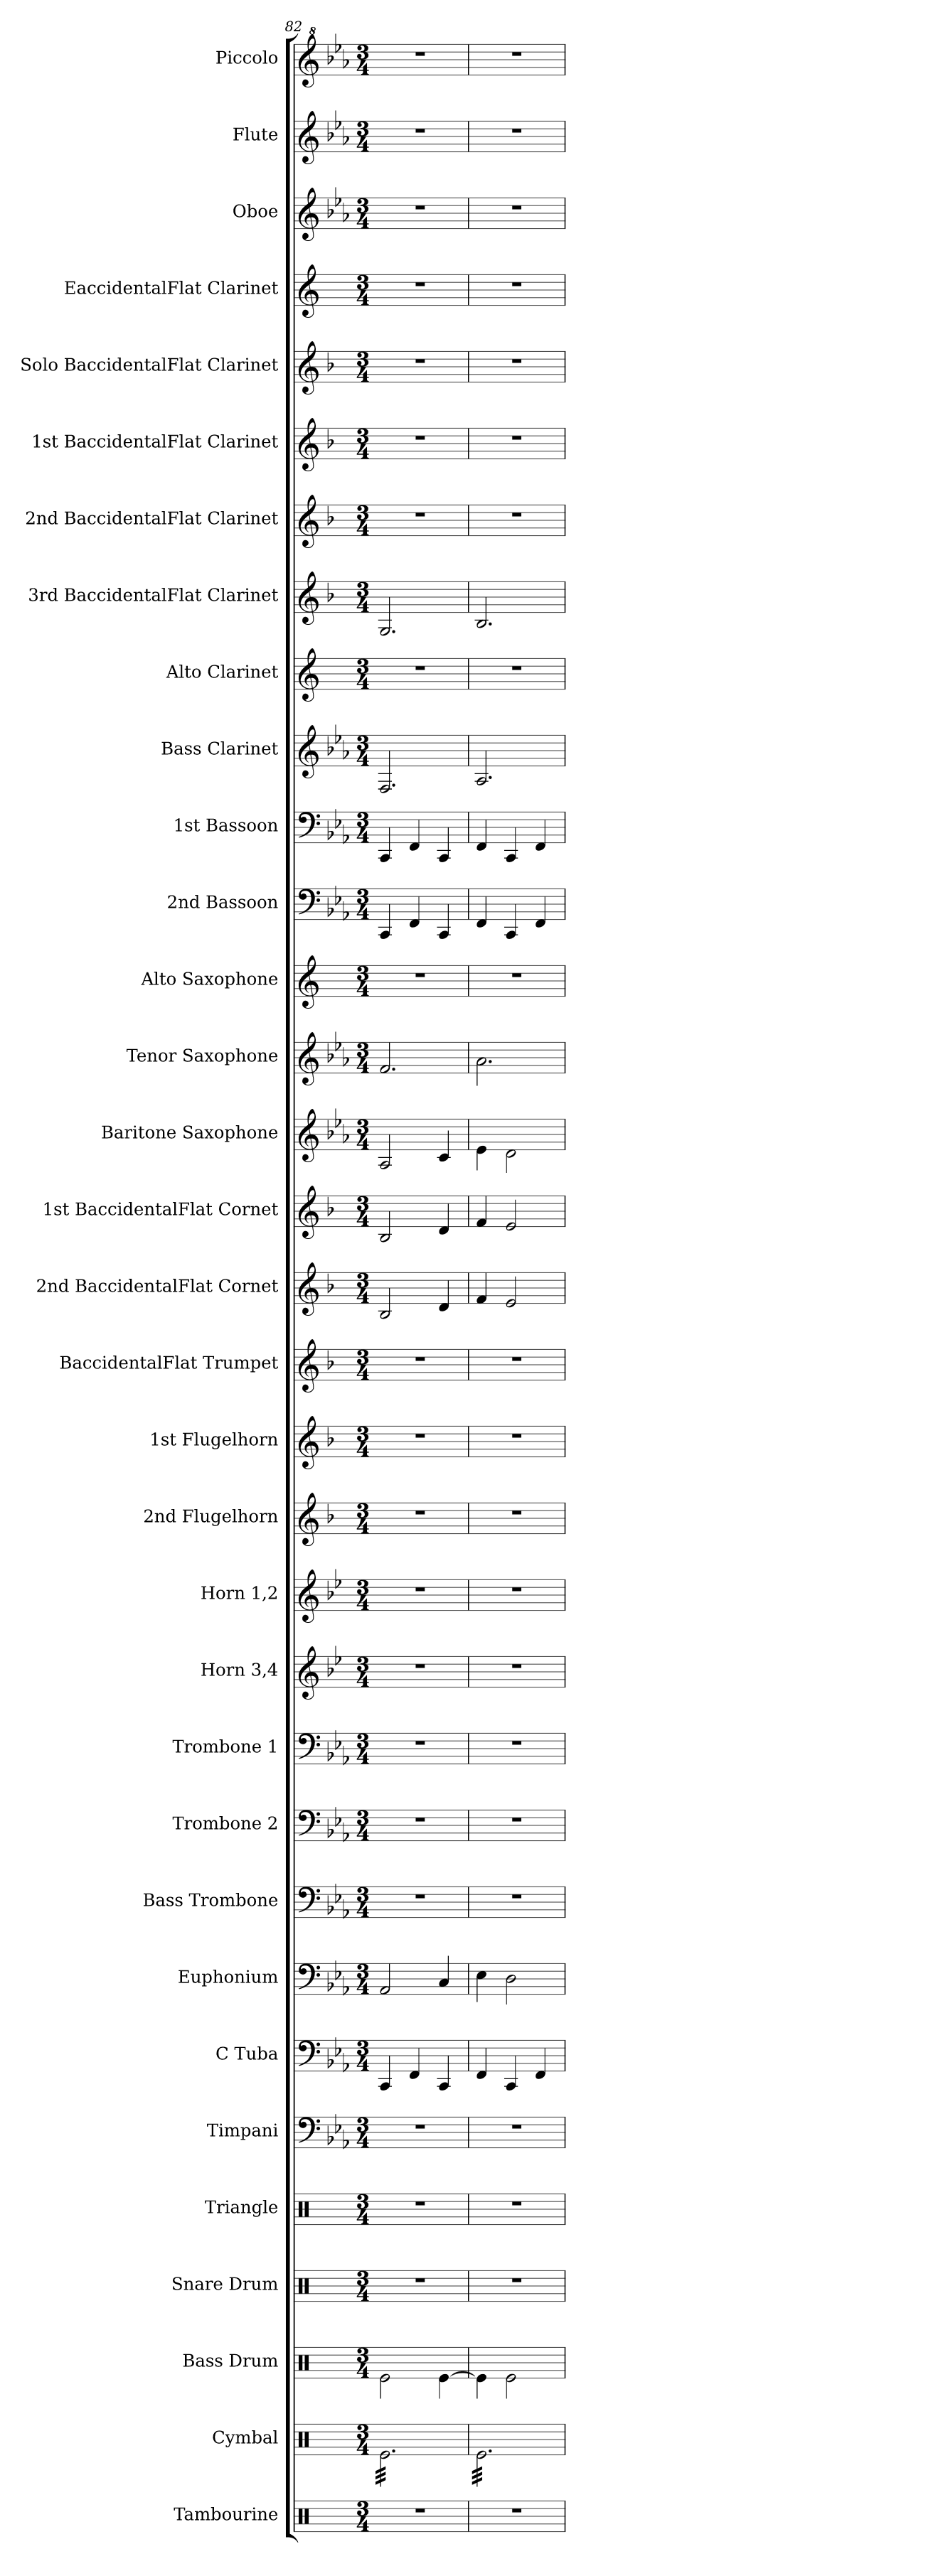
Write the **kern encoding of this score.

**kern	**kern	**kern	**kern	**kern	**kern	**kern	**kern	**kern	**kern	**kern	**kern	**kern	**kern	**kern	**kern	**kern	**kern	**kern	**kern	**kern	**kern	**kern	**kern	**kern	**kern	**kern	**kern	**kern	**kern	**kern	**kern	**kern
*part33	*part32	*part31	*part30	*part29	*part28	*part27	*part26	*part25	*part24	*part23	*part22	*part21	*part20	*part19	*part18	*part17	*part16	*part15	*part14	*part13	*part12	*part11	*part10	*part9	*part8	*part7	*part6	*part5	*part4	*part3	*part2	*part1
*staff33	*staff32	*staff31	*staff30	*staff29	*staff28	*staff27	*staff26	*staff25	*staff24	*staff23	*staff22	*staff21	*staff20	*staff19	*staff18	*staff17	*staff16	*staff15	*staff14	*staff13	*staff12	*staff11	*staff10	*staff9	*staff8	*staff7	*staff6	*staff5	*staff4	*staff3	*staff2	*staff1
*I"Tambourine	*I"Cymbal	*I"Bass Drum	*I"Snare Drum	*I"Triangle	*I"Timpani	*I"C Tuba	*I"Euphonium	*I"Bass Trombone	*I"Trombone 2	*I"Trombone 1	*I"Horn 3,4	*I"Horn 1,2	*I"2nd Flugelhorn	*I"1st Flugelhorn	*I"BaccidentalFlat Trumpet	*I"2nd BaccidentalFlat Cornet	*I"1st BaccidentalFlat Cornet	*I"Baritone Saxophone	*I"Tenor Saxophone	*I"Alto Saxophone	*I"2nd Bassoon	*I"1st Bassoon	*I"Bass Clarinet	*I"Alto Clarinet	*I"3rd BaccidentalFlat Clarinet	*I"2nd BaccidentalFlat Clarinet	*I"1st BaccidentalFlat Clarinet	*I"Solo BaccidentalFlat Clarinet	*I"EaccidentalFlat Clarinet	*I"Oboe	*I"Flute	*I"Piccolo
*I'Tamb.	*I'Cym.	*I'B. Dr.	*I'Sn. Dr.	*I'Trgl.	*I'Timp.	*I'C Tu.	*I'Eu.	*I'B. Trb.	*I'Trb. 2	*I'Trb. 1	*I'Hn. 3,4	*I'Hn. 1,2	*I'2nd Flghn.	*I'1st Flghn.	*I'BaccidentalFlat Tpt.	*I'2nd BaccidentalFlat Cnt.	*I'1st BaccidentalFlat Cnt.	*I'Bar. Sax.	*I'T. Sax.	*I'A. Sax.	*I'2nd Bsn.	*I'1st Bsn.	*I'B. Cl.	*I'A. Cl.	*I'3rd BaccidentalFlat Cl.	*I'2nd BaccidentalFlat Cl.	*I'1st BaccidentalFlat Cl.	*I'Solo BaccidentalFlat Cl.	*I'EaccidentalFlat Cl.	*I'Ob.	*I'Fl.	*I'Picc.
*clefX	*clefX	*clefX	*clefX	*clefX	*clefF4	*clefF4	*clefF4	*clefF4	*clefF4	*clefF4	*clefG2	*clefG2	*clefG2	*clefG2	*clefG2	*clefG2	*clefG2	*clefG2	*clefG2	*clefG2	*clefF4	*clefF4	*clefG2	*clefG2	*clefG2	*clefG2	*clefG2	*clefG2	*clefG2	*clefG2	*clefG2	*clefG^2
*	*	*	*	*	*	*	*	*	*	*	*ITrd4c7	*ITrd4c7	*ITrd1c2	*ITrd1c2	*ITrd1c2	*ITrd1c2	*ITrd1c2	*ITrd12c21	*ITrd8c14	*ITrd5c9	*	*	*ITrd8c14	*ITrd5c9	*ITrd1c2	*ITrd1c2	*ITrd1c2	*ITrd1c2	*ITrd-2c-3	*	*	*ITrd-7c-12
*k[]	*k[]	*k[]	*k[]	*k[]	*k[b-e-a-]	*k[b-e-a-]	*k[b-e-a-]	*k[b-e-a-]	*k[b-e-a-]	*k[b-e-a-]	*k[b-e-a-]	*k[b-e-a-]	*k[b-e-a-]	*k[b-e-a-]	*k[b-e-a-]	*k[b-e-a-]	*k[b-e-a-]	*k[b-e-a-]	*k[b-e-a-]	*k[b-e-a-]	*k[b-e-a-]	*k[b-e-a-]	*k[b-e-a-]	*k[b-e-a-]	*k[b-e-a-]	*k[b-e-a-]	*k[b-e-a-]	*k[b-e-a-]	*k[b-e-a-]	*k[b-e-a-]	*k[b-e-a-]	*k[b-e-a-]
*M3/4	*M3/4	*M3/4	*M3/4	*M3/4	*M3/4	*M3/4	*M3/4	*M3/4	*M3/4	*M3/4	*M3/4	*M3/4	*M3/4	*M3/4	*M3/4	*M3/4	*M3/4	*M3/4	*M3/4	*M3/4	*M3/4	*M3/4	*M3/4	*M3/4	*M3/4	*M3/4	*M3/4	*M3/4	*M3/4	*M3/4	*M3/4	*M3/4
=82	=82	=82	=82	=82	=82	=82	=82	=82	=82	=82	=82	=82	=82	=82	=82	=82	=82	=82	=82	=82	=82	=82	=82	=82	=82	=82	=82	=82	=82	=82	=82	=82
*	*tremolo	*	*	*	*	*	*	*	*	*	*	*	*	*	*	*	*	*	*	*	*	*	*	*	*	*	*	*	*	*	*	*
2.r	32Re\LLL	2Re\	2.r	2.r	2.r	4CC/	2AA-/	2.r	2.r	2.r	2.r	2.r	2.r	2.r	2.r	2A-/	2A-/	2AA-/	2.F/	2.r	4CC/	4CC/	2.FF/	2.r	2.F/	2.r	2.r	2.r	2.r	2.r	2.r	2.r
.	32Re\	.	.	.	.	.	.	.	.	.	.	.	.	.	.	.	.	.	.	.	.	.	.	.	.	.	.	.	.	.	.	.
.	32Re\	.	.	.	.	.	.	.	.	.	.	.	.	.	.	.	.	.	.	.	.	.	.	.	.	.	.	.	.	.	.	.
.	32Re\	.	.	.	.	.	.	.	.	.	.	.	.	.	.	.	.	.	.	.	.	.	.	.	.	.	.	.	.	.	.	.
.	32Re\	.	.	.	.	.	.	.	.	.	.	.	.	.	.	.	.	.	.	.	.	.	.	.	.	.	.	.	.	.	.	.
.	32Re\	.	.	.	.	.	.	.	.	.	.	.	.	.	.	.	.	.	.	.	.	.	.	.	.	.	.	.	.	.	.	.
.	32Re\	.	.	.	.	.	.	.	.	.	.	.	.	.	.	.	.	.	.	.	.	.	.	.	.	.	.	.	.	.	.	.
.	32Re\	.	.	.	.	.	.	.	.	.	.	.	.	.	.	.	.	.	.	.	.	.	.	.	.	.	.	.	.	.	.	.
.	32Re\	.	.	.	.	4FF/	.	.	.	.	.	.	.	.	.	.	.	.	.	.	4FF/	4FF/	.	.	.	.	.	.	.	.	.	.
.	32Re\	.	.	.	.	.	.	.	.	.	.	.	.	.	.	.	.	.	.	.	.	.	.	.	.	.	.	.	.	.	.	.
.	32Re\	.	.	.	.	.	.	.	.	.	.	.	.	.	.	.	.	.	.	.	.	.	.	.	.	.	.	.	.	.	.	.
.	32Re\	.	.	.	.	.	.	.	.	.	.	.	.	.	.	.	.	.	.	.	.	.	.	.	.	.	.	.	.	.	.	.
.	32Re\	.	.	.	.	.	.	.	.	.	.	.	.	.	.	.	.	.	.	.	.	.	.	.	.	.	.	.	.	.	.	.
.	32Re\	.	.	.	.	.	.	.	.	.	.	.	.	.	.	.	.	.	.	.	.	.	.	.	.	.	.	.	.	.	.	.
.	32Re\	.	.	.	.	.	.	.	.	.	.	.	.	.	.	.	.	.	.	.	.	.	.	.	.	.	.	.	.	.	.	.
.	32Re\	.	.	.	.	.	.	.	.	.	.	.	.	.	.	.	.	.	.	.	.	.	.	.	.	.	.	.	.	.	.	.
.	32Re\	[4Re\	.	.	.	4CC/	4C/	.	.	.	.	.	.	.	.	4c/	4c/	4C/	.	.	4CC/	4CC/	.	.	.	.	.	.	.	.	.	.
.	32Re\	.	.	.	.	.	.	.	.	.	.	.	.	.	.	.	.	.	.	.	.	.	.	.	.	.	.	.	.	.	.	.
.	32Re\	.	.	.	.	.	.	.	.	.	.	.	.	.	.	.	.	.	.	.	.	.	.	.	.	.	.	.	.	.	.	.
.	32Re\	.	.	.	.	.	.	.	.	.	.	.	.	.	.	.	.	.	.	.	.	.	.	.	.	.	.	.	.	.	.	.
.	32Re\	.	.	.	.	.	.	.	.	.	.	.	.	.	.	.	.	.	.	.	.	.	.	.	.	.	.	.	.	.	.	.
.	32Re\	.	.	.	.	.	.	.	.	.	.	.	.	.	.	.	.	.	.	.	.	.	.	.	.	.	.	.	.	.	.	.
.	32Re\	.	.	.	.	.	.	.	.	.	.	.	.	.	.	.	.	.	.	.	.	.	.	.	.	.	.	.	.	.	.	.
.	32Re\JJJ	.	.	.	.	.	.	.	.	.	.	.	.	.	.	.	.	.	.	.	.	.	.	.	.	.	.	.	.	.	.	.
=83	=83	=83	=83	=83	=83	=83	=83	=83	=83	=83	=83	=83	=83	=83	=83	=83	=83	=83	=83	=83	=83	=83	=83	=83	=83	=83	=83	=83	=83	=83	=83	=83
2.r	32Re\LLL	4Re\]	2.r	2.r	2.r	4FF/	4E-\	2.r	2.r	2.r	2.r	2.r	2.r	2.r	2.r	4e-/	4e-/	4E-\	2.A-\	2.r	4FF/	4FF/	2.AA-/	2.r	2.A-/	2.r	2.r	2.r	2.r	2.r	2.r	2.r
.	32Re\	.	.	.	.	.	.	.	.	.	.	.	.	.	.	.	.	.	.	.	.	.	.	.	.	.	.	.	.	.	.	.
.	32Re\	.	.	.	.	.	.	.	.	.	.	.	.	.	.	.	.	.	.	.	.	.	.	.	.	.	.	.	.	.	.	.
.	32Re\	.	.	.	.	.	.	.	.	.	.	.	.	.	.	.	.	.	.	.	.	.	.	.	.	.	.	.	.	.	.	.
.	32Re\	.	.	.	.	.	.	.	.	.	.	.	.	.	.	.	.	.	.	.	.	.	.	.	.	.	.	.	.	.	.	.
.	32Re\	.	.	.	.	.	.	.	.	.	.	.	.	.	.	.	.	.	.	.	.	.	.	.	.	.	.	.	.	.	.	.
.	32Re\	.	.	.	.	.	.	.	.	.	.	.	.	.	.	.	.	.	.	.	.	.	.	.	.	.	.	.	.	.	.	.
.	32Re\	.	.	.	.	.	.	.	.	.	.	.	.	.	.	.	.	.	.	.	.	.	.	.	.	.	.	.	.	.	.	.
.	32Re\	2Re\	.	.	.	4CC/	2D\	.	.	.	.	.	.	.	.	2d/	2d/	2D\	.	.	4CC/	4CC/	.	.	.	.	.	.	.	.	.	.
.	32Re\	.	.	.	.	.	.	.	.	.	.	.	.	.	.	.	.	.	.	.	.	.	.	.	.	.	.	.	.	.	.	.
.	32Re\	.	.	.	.	.	.	.	.	.	.	.	.	.	.	.	.	.	.	.	.	.	.	.	.	.	.	.	.	.	.	.
.	32Re\	.	.	.	.	.	.	.	.	.	.	.	.	.	.	.	.	.	.	.	.	.	.	.	.	.	.	.	.	.	.	.
.	32Re\	.	.	.	.	.	.	.	.	.	.	.	.	.	.	.	.	.	.	.	.	.	.	.	.	.	.	.	.	.	.	.
.	32Re\	.	.	.	.	.	.	.	.	.	.	.	.	.	.	.	.	.	.	.	.	.	.	.	.	.	.	.	.	.	.	.
.	32Re\	.	.	.	.	.	.	.	.	.	.	.	.	.	.	.	.	.	.	.	.	.	.	.	.	.	.	.	.	.	.	.
.	32Re\	.	.	.	.	.	.	.	.	.	.	.	.	.	.	.	.	.	.	.	.	.	.	.	.	.	.	.	.	.	.	.
.	32Re\	.	.	.	.	4FF/	.	.	.	.	.	.	.	.	.	.	.	.	.	.	4FF/	4FF/	.	.	.	.	.	.	.	.	.	.
.	32Re\	.	.	.	.	.	.	.	.	.	.	.	.	.	.	.	.	.	.	.	.	.	.	.	.	.	.	.	.	.	.	.
.	32Re\	.	.	.	.	.	.	.	.	.	.	.	.	.	.	.	.	.	.	.	.	.	.	.	.	.	.	.	.	.	.	.
.	32Re\	.	.	.	.	.	.	.	.	.	.	.	.	.	.	.	.	.	.	.	.	.	.	.	.	.	.	.	.	.	.	.
.	32Re\	.	.	.	.	.	.	.	.	.	.	.	.	.	.	.	.	.	.	.	.	.	.	.	.	.	.	.	.	.	.	.
.	32Re\	.	.	.	.	.	.	.	.	.	.	.	.	.	.	.	.	.	.	.	.	.	.	.	.	.	.	.	.	.	.	.
.	32Re\	.	.	.	.	.	.	.	.	.	.	.	.	.	.	.	.	.	.	.	.	.	.	.	.	.	.	.	.	.	.	.
.	32Re\JJJ	.	.	.	.	.	.	.	.	.	.	.	.	.	.	.	.	.	.	.	.	.	.	.	.	.	.	.	.	.	.	.
*	*Xtremolo	*	*	*	*	*	*	*	*	*	*	*	*	*	*	*	*	*	*	*	*	*	*	*	*	*	*	*	*	*	*	*
=	=	=	=	=	=	=	=	=	=	=	=	=	=	=	=	=	=	=	=	=	=	=	=	=	=	=	=	=	=	=	=	=
*-	*-	*-	*-	*-	*-	*-	*-	*-	*-	*-	*-	*-	*-	*-	*-	*-	*-	*-	*-	*-	*-	*-	*-	*-	*-	*-	*-	*-	*-	*-	*-	*-
